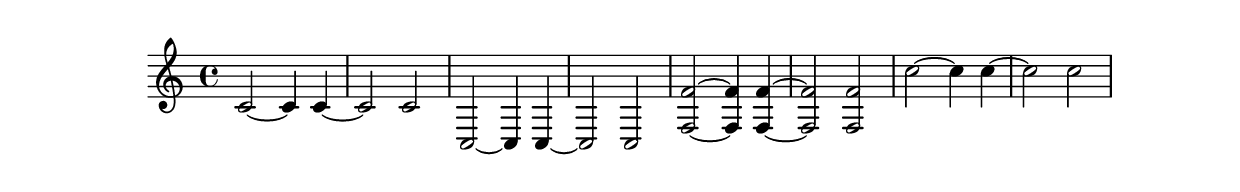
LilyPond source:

\version "2.19.82"
\language "english"

\header {
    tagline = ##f
}

\layout {}

\paper {}

\score {
    {
        c'2
        ~
        c'4
        c'4
        ~
        c'2
        c'2
        c2
        ~
        c4
        c4
        ~
        c2
        c2
        <f f'>2
        ~
        <f f'>4
        <f f'>4
        ~
        <f f'>2
        <f f'>2
        c''2
        ~
        c''4
        c''4
        ~
        c''2
        c''2
    }
}